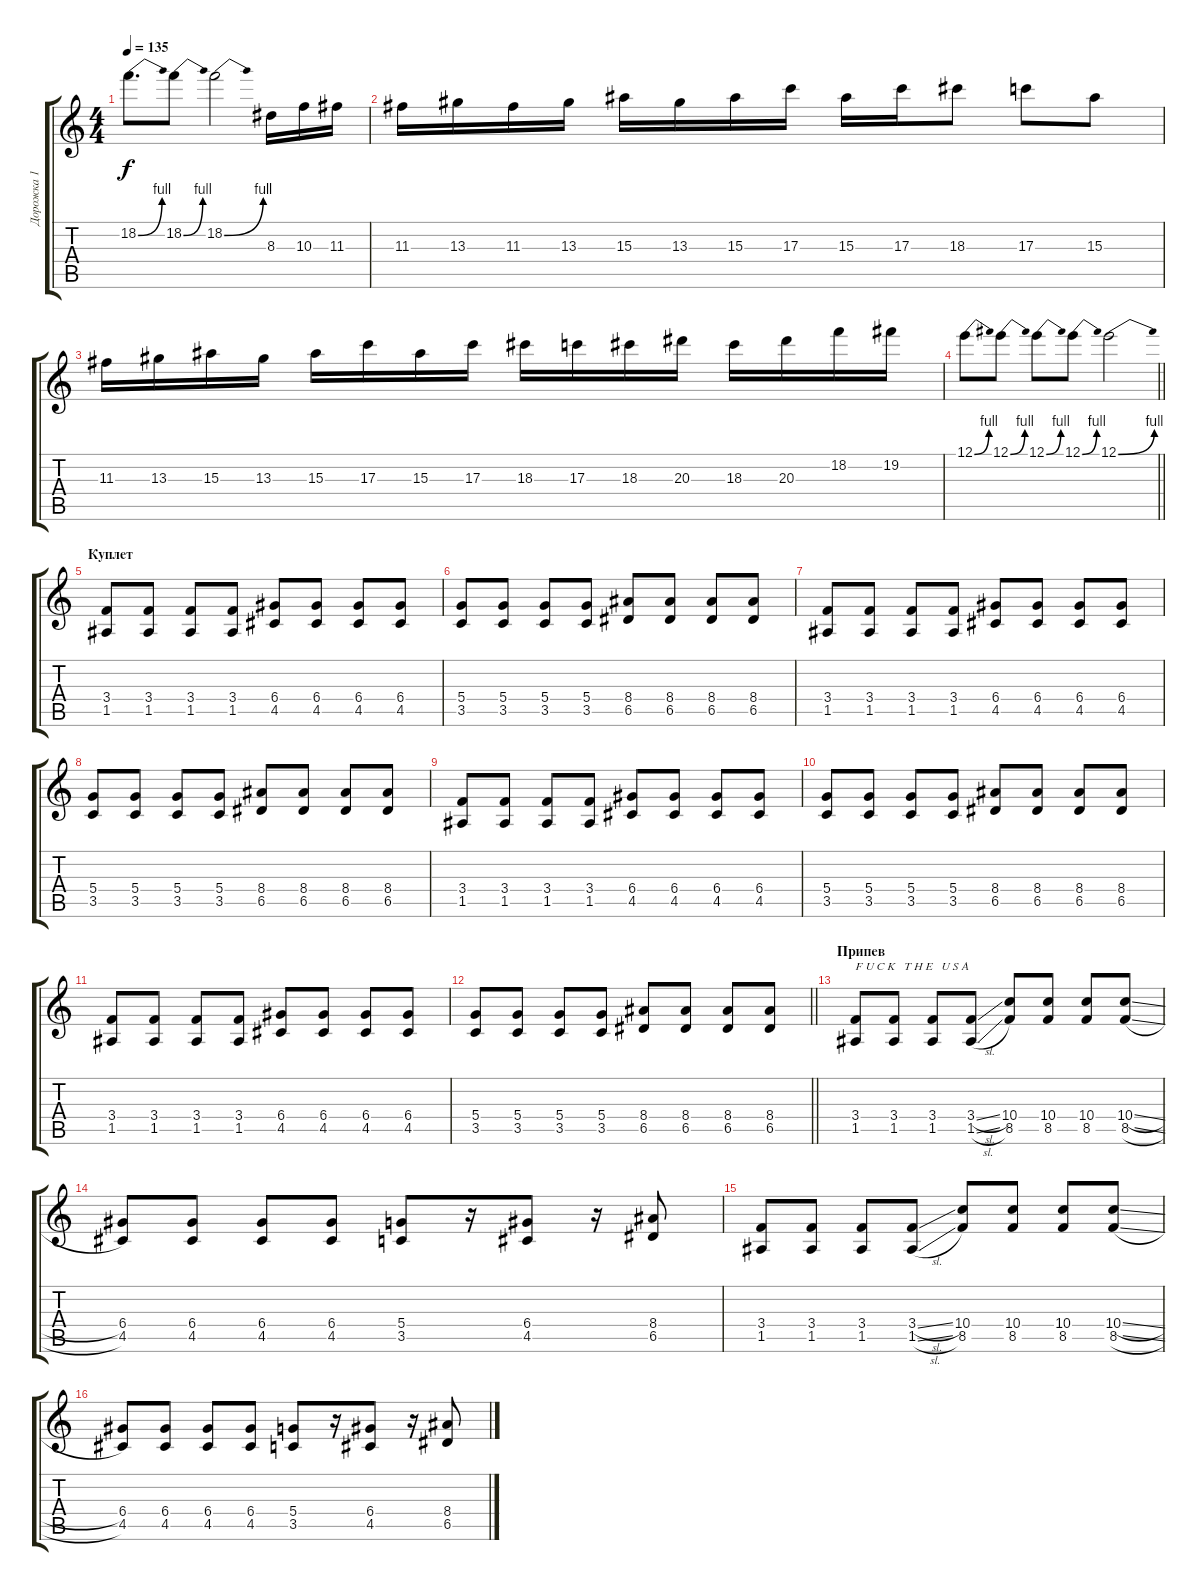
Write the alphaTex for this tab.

\track ("Дорожка 1" "Дорожка 1") {instrument distortionguitar}
\staff {score tabs}
\tuning (E4 B3 G3 D3 A2 E2) {hide}
\ts (4 4)
\tempo 135
\clef g2
\ks c
18.2{be (bend 0 0 60 4)}.8{d dy f} 18.2{be (bend 0 0 60 4)}.8 18.2{be (bend 0 0 60 4)}.2 8.3.16 10.3.16 11.3.16 |
11.3.16 13.3.16 11.3.16 13.3.16 15.3.16 13.3.16 15.3.16 17.3.16 15.3.16 17.3.16 18.3.8 17.3.8 15.3.8 |
11.3.16 13.3.16 15.3.16 13.3.16 15.3.16 17.3.16 15.3.16 17.3.16 18.3.16 17.3.16 18.3.16 20.3.16 18.3.16 20.3.16 18.2.16 19.2.16 |
\barLineRight lightlight
12.1{be (bend 0 0 60 4)}.8 12.1{be (bend 0 0 60 4)}.8 12.1{be (bend 0 0 60 4)}.8 12.1{be (bend 0 0 60 4)}.8 12.1{be (bend 0 0 60 4)}.2 |
\section ("" "Куплет")
(3.4 1.5).8 (3.4 1.5).8 (3.4 1.5).8 (3.4 1.5).8 (6.4 4.5).8 (6.4 4.5).8 (6.4 4.5).8 (6.4 4.5).8 |
(5.4 3.5).8 (5.4 3.5).8 (5.4 3.5).8 (5.4 3.5).8 (8.4 6.5).8 (8.4 6.5).8 (8.4 6.5).8 (8.4 6.5).8 |
(3.4 1.5).8 (3.4 1.5).8 (3.4 1.5).8 (3.4 1.5).8 (6.4 4.5).8 (6.4 4.5).8 (6.4 4.5).8 (6.4 4.5).8 |
(5.4 3.5).8 (5.4 3.5).8 (5.4 3.5).8 (5.4 3.5).8 (8.4 6.5).8 (8.4 6.5).8 (8.4 6.5).8 (8.4 6.5).8 |
(3.4 1.5).8 (3.4 1.5).8 (3.4 1.5).8 (3.4 1.5).8 (6.4 4.5).8 (6.4 4.5).8 (6.4 4.5).8 (6.4 4.5).8 |
(5.4 3.5).8 (5.4 3.5).8 (5.4 3.5).8 (5.4 3.5).8 (8.4 6.5).8 (8.4 6.5).8 (8.4 6.5).8 (8.4 6.5).8 |
(3.4 1.5).8 (3.4 1.5).8 (3.4 1.5).8 (3.4 1.5).8 (6.4 4.5).8 (6.4 4.5).8 (6.4 4.5).8 (6.4 4.5).8 |
\barLineRight lightlight
(5.4 3.5).8 (5.4 3.5).8 (5.4 3.5).8 (5.4 3.5).8 (8.4 6.5).8 (8.4 6.5).8 (8.4 6.5).8 (8.4 6.5).8 |
\section ("" "Припев")
(3.4 1.5).8{txt "F U C K   T H E   U S A"} (3.4 1.5).8 (3.4 1.5).8 (3.4{sl} 1.5{sl}).8 (10.4 8.5).8 (10.4 8.5).8 (10.4 8.5).8 (10.4{sl} 8.5{sl}).8 |
(6.4 4.5).8 (6.4 4.5).8 (6.4 4.5).8 (6.4 4.5).8 (5.4 3.5).8 r.16 (6.4 4.5).8 r.16 (8.4 6.5).8 |
(3.4 1.5).8 (3.4 1.5).8 (3.4 1.5).8 (3.4{sl} 1.5{sl}).8 (10.4 8.5).8 (10.4 8.5).8 (10.4 8.5).8 (10.4{sl} 8.5{sl}).8 |
(6.4 4.5).8 (6.4 4.5).8 (6.4 4.5).8 (6.4 4.5).8 (5.4 3.5).8 r.16 (6.4 4.5).8 r.16 (8.4 6.5).8
